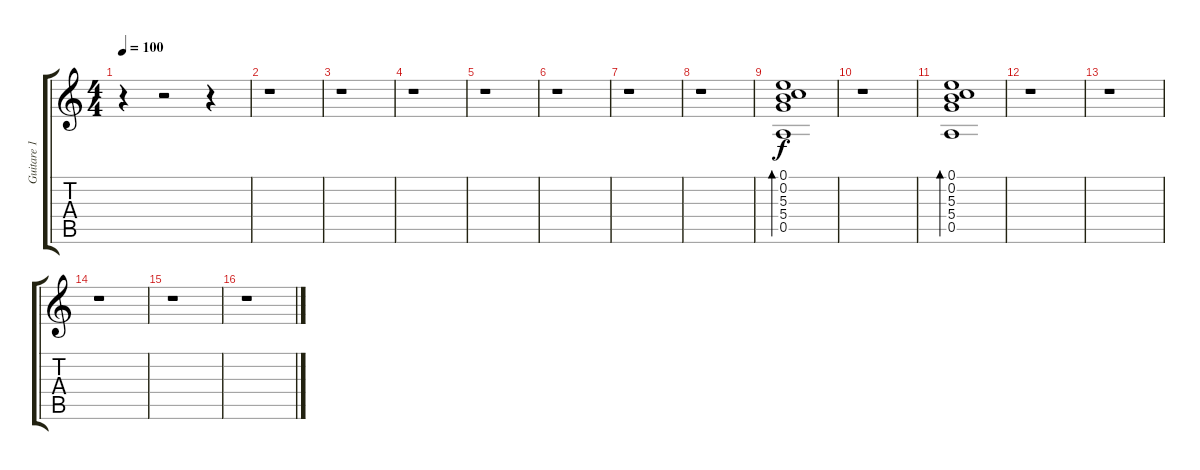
\track ("Guitare 1" "Guitare 1") {instrument distortionguitar}
\staff {score tabs}
\tuning (E4 B3 G3 D3 A2 E2) {hide}
\ts (4 4)
\tempo 100
\clef g2
\ks c
r.4{dy f} r.2 r.4 |
r.1 |
r.1 |
r.1 |
r.1 |
r.1 |
r.1 |
r.1 |
(0.1 0.2 5.3 5.4 0.5).1{bd 240} |
r.1 |
(0.1 0.2 5.3 5.4 0.5).1{bd 240} |
r.1 |
r.1 |
r.1 |
r.1 |
r.1
